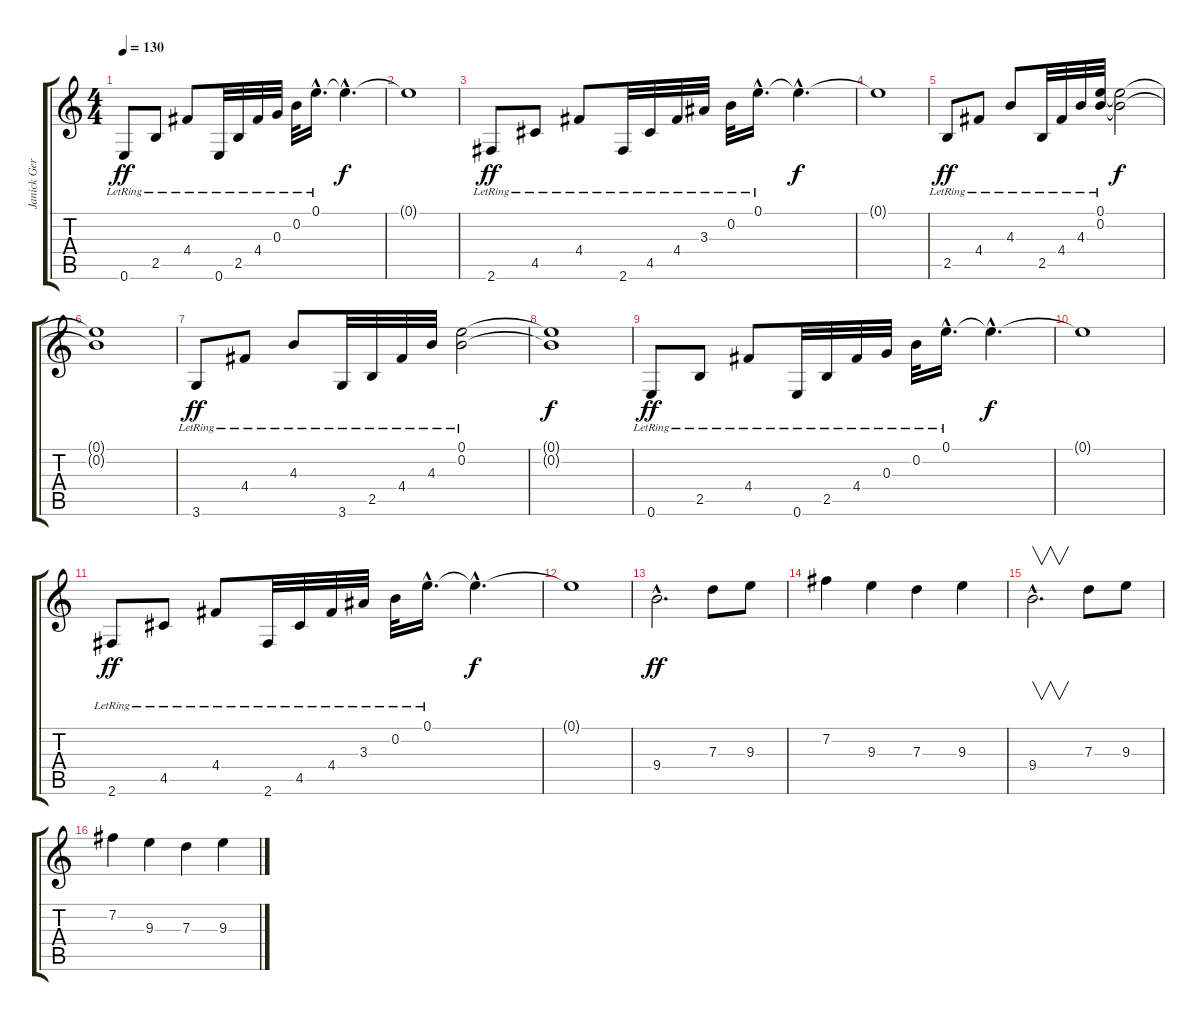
\track ("Janick Gers" "Janick Ger") {instrument overdrivenguitar}
\staff {score tabs}
\tuning (E4 B3 G3 D3 A2 E2) {hide}
\ts (4 4)
\tempo 130
\clef g2
\ks c
0.6{lr}.8{dy ff volume 16 instrument acousticguitarsteel} 2.5{lr}.8 4.4{lr}.8 0.6{lr}.32 2.5{lr}.32 4.4{lr}.32 0.3{lr}.32 0.2{lr}.32 0.1{hac lr}.16{d} 0.1{hac t}.4{d dy f} |
0.1{t}.1 |
2.6{lr}.8{dy ff volume 16 instrument acousticguitarsteel} 4.5{lr}.8 4.4{lr}.8 2.6{lr}.32 4.5{lr}.32 4.4{lr}.32 3.3{lr}.32 0.2{lr}.32 0.1{hac lr}.16{d} 0.1{hac t}.4{d dy f} |
0.1{t}.1 |
2.5{lr}.8{dy ff volume 16 instrument acousticguitarsteel} 4.4{lr}.8 4.3{lr}.8 2.5{lr}.32 4.4{lr}.32 4.3{lr}.32 (0.1{lr} 0.2{lr}).32 (0.1{t} 0.2{t}).2{dy f} |
(0.1{t} 0.2{t}).1 |
3.6{lr}.8{dy ff volume 16 instrument acousticguitarsteel} 4.4{lr}.8 4.3{lr}.8 3.6{lr}.32 2.5{lr}.32 4.4{lr}.32 4.3{lr}.32 (0.1{lr} 0.2{lr}).2 |
(0.1{t} 0.2{t}).1{dy f} |
0.6{lr}.8{dy ff volume 16 instrument acousticguitarsteel} 2.5{lr}.8 4.4{lr}.8 0.6{lr}.32 2.5{lr}.32 4.4{lr}.32 0.3{lr}.32 0.2{lr}.32 0.1{hac lr}.16{d} 0.1{hac t}.4{d dy f} |
0.1{t}.1 |
2.6{lr}.8{dy ff volume 16 instrument acousticguitarsteel} 4.5{lr}.8 4.4{lr}.8 2.6{lr}.32 4.5{lr}.32 4.4{lr}.32 3.3{lr}.32 0.2{lr}.32 0.1{hac lr}.16{d} 0.1{hac t}.4{d dy f} |
0.1{t}.1 |
9.4{hac}.2{d dy ff instrument overdrivenguitar} 7.3.8 9.3.8 |
7.2.4 9.3.4 7.3.4 9.3.4 |
9.4{hac}.2{v d} 7.3.8 9.3.8 |
7.2.4 9.3.4 7.3.4 9.3.4
